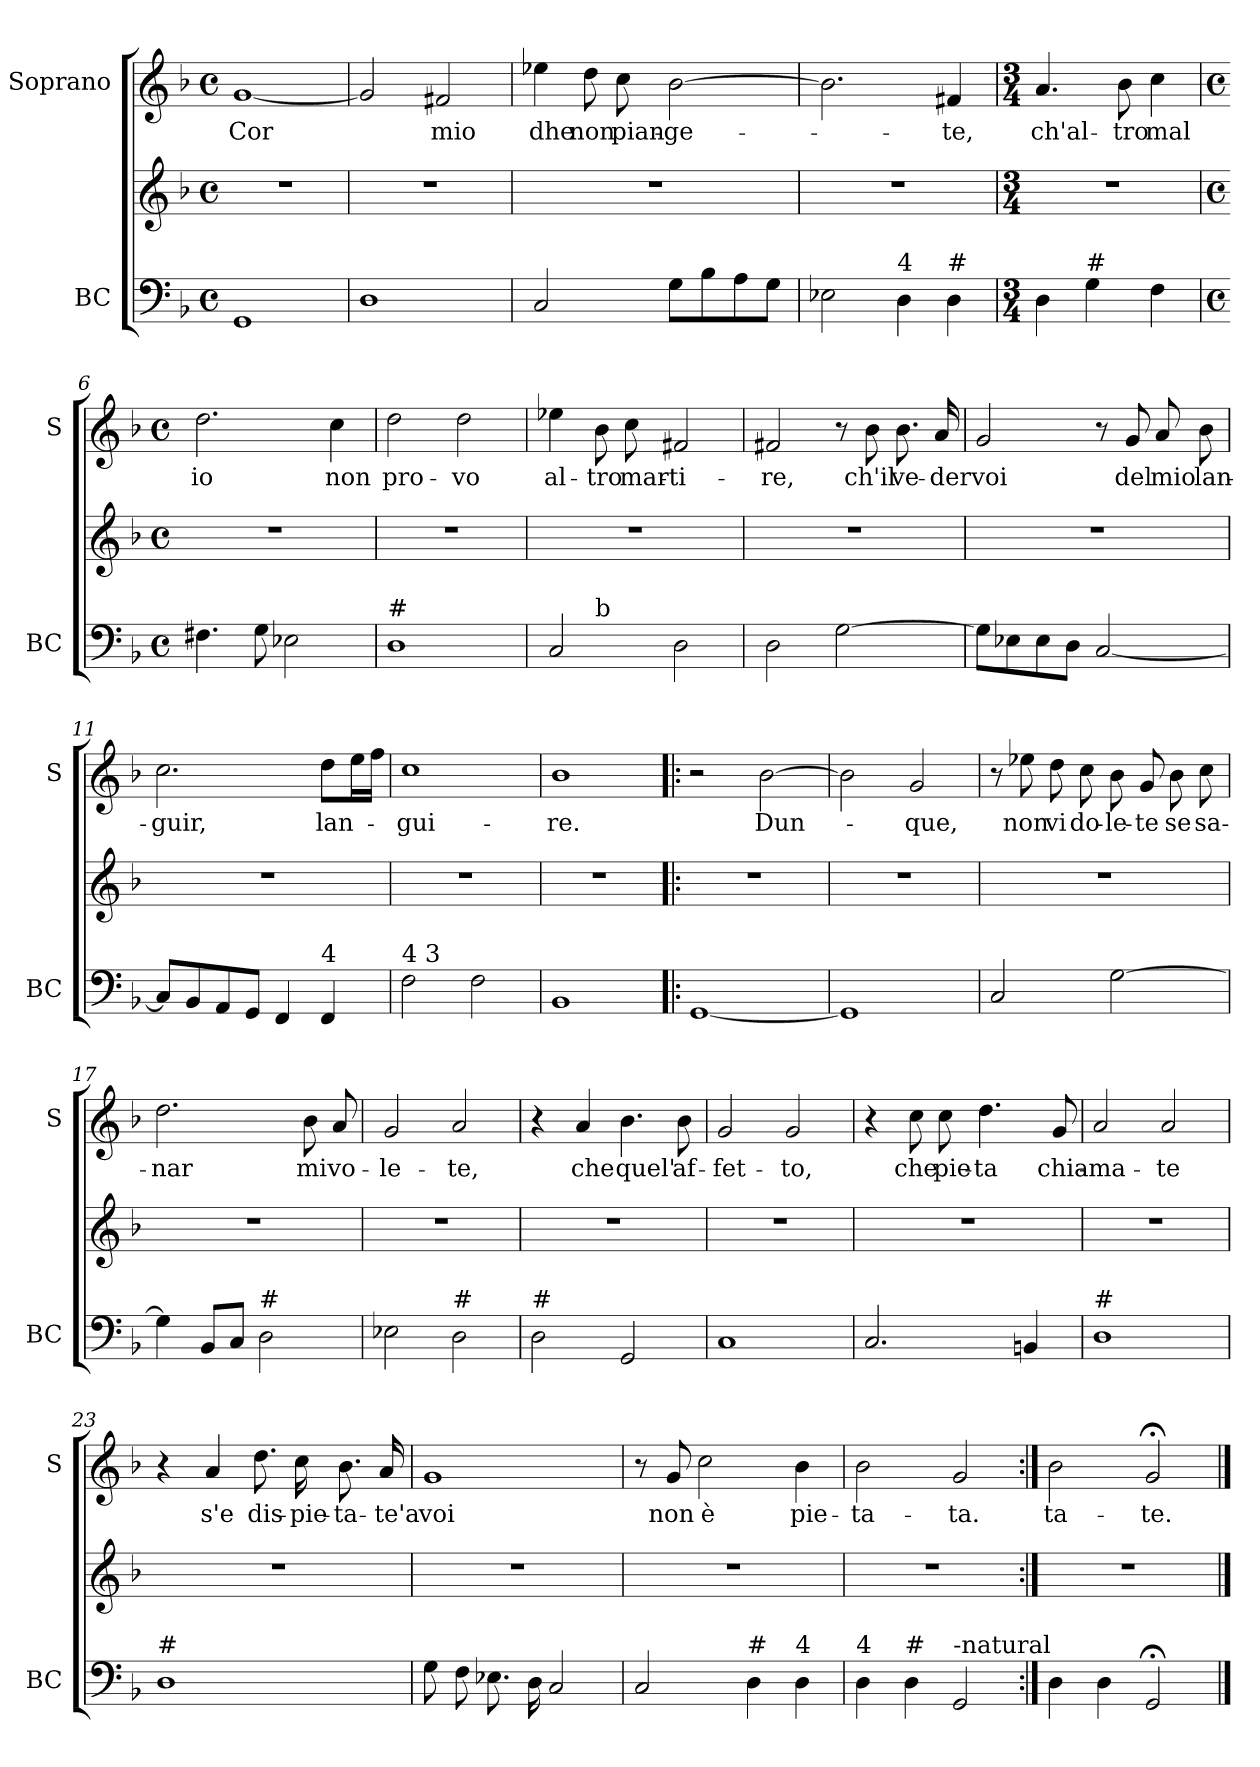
**kern	**kern	**kern	**text
*part2	*part2	*part1	*part1
*staff3	*staff2	*staff1	*staff1
*I"BC	*	*I"Soprano	*
*I'BC	*	*I'S	*
*clefF4	*clefG2	*clefG2	*
*k[b-]	*k[b-]	*k[b-]	*
*F:	*F:	*F:	*
*M4/4	*M4/4	*M4/4	*
*met(c)	*met(c)	*met(c)	*
=1	=1	=1	=1
!	!	!	!LO:LY:b
1GG	1r	[1g	Cor
=2	=2	=2	=2
1D	1r	2g/]	.
!	!	!	!LO:LY:b
.	.	2f#X/	mio
=3	=3	=3	=3
!	!	!	!LO:LY:b
2C/	1r	4ee-X\	dhe
!	!	!	!LO:LY:b
.	.	8dd\	non
!	!	!	!LO:LY:b
.	.	8cc\	pian-
!	!	!	!LO:LY:b
8G\L	.	[2b-\	-ge-
8B-\	.	.	.
8A\	.	.	.
8G\J	.	.	.
=4	=4	=4	=4
2E-X\	1r	2.b-\]	.
!LO:TX:a:t=4	!	!	!
4D\	.	.	.
!LO:TX:a:t=#	!	!	!
!	!	!	!LO:LY:b
4D\	.	4f#X/	-te,
!!LO:LB:g=z
=5	=5	=5	=5
*M3/4	*M3/4	*M3/4	*
!	!	!	!LO:LY:b
4D\	2.r	4.a/	ch'al-
!LO:TX:a:t=#	!	!	!
4G\	.	.	.
!	!	!	!LO:LY:b
.	.	8b-\	-tro
!	!	!	!LO:LY:b
4F\	.	4cc\	mal
=6	=6	=6	=6
*M4/4	*M4/4	*M4/4	*
*met(c)	*met(c)	*met(c)	*
!	!	!	!LO:LY:b
4.F#X\	1r	2.dd\	io
8G\	.	.	.
2E-X\	.	.	.
!	!	!	!LO:LY:b
.	.	4cc\	non
=7	=7	=7	=7
!LO:TX:a:t=#	!	!	!
!	!	!	!LO:LY:b
1D	1r	2dd\	pro-
!	!	!	!LO:LY:b
.	.	2dd\	-vo
=8	=8	=8	=8
!	!	!	!LO:LY:b
*^	*	*	*
2C/	4ryy	1r	4ee-X\	al-
!	!LO:TX:a:t=b	!	!	!
!	!	!	!	!LO:LY:b
.	2.ryy	.	8b-\	-tro
!	!	!	!	!LO:LY:b
.	.	.	8cc\	mar-
!	!	!	!	!LO:LY:b
2D\	.	.	2f#X/	-ti-
=9	=9	=9	=9	=9
!	!	!	!	!LO:LY:b
*v	*v	*	*	*
2D\	1r	2f#X/	-re,
[2G\	.	8r	.
!	!	!	!LO:LY:b
.	.	8b-\	ch'il
!	!	!	!LO:LY:b
.	.	8.b-\	ve-
!	!	!	!LO:LY:b
.	.	16a/	-der
!!LO:LB:g=z
=10	=10	=10	=10
!	!	!	!LO:LY:b
8G\L]	1r	2g/	voi
8E-X\	.	.	.
8E-\	.	.	.
8D\J	.	.	.
[2C/	.	8r	.
!	!	!	!LO:LY:b
.	.	8g/	del
!	!	!	!LO:LY:b
.	.	8a/	mio
!	!	!	!LO:LY:b
.	.	8b-\	lan-
=11	=11	=11	=11
!	!	!	!LO:LY:b
8C/L]	1r	2.cc\	-guir,
8BB-/	.	.	.
8AA/	.	.	.
8GG/J	.	.	.
4FF/	.	.	.
!LO:TX:a:t=4	!	!	!
!	!	!	!LO:LY:b
4FF/	.	8dd\L	lan-
.	.	16ee\L	.
.	.	16ff\JJ	.
=12	=12	=12	=12
!LO:TX:a:t=4           3	!	!	!
!	!	!	!LO:LY:b
2F\	1r	1cc	-gui-
2F\	.	.	.
=13	=13	=13	=13
!	!	!	!LO:LY:b
1BB-	1r	1b-	-re.
!!LO:PB:g=z
=14!|:	=14!|:	=14!|:	=14!|:
[1GG	1r	2r	.
!	!	!	!LO:LY:b
.	.	[2b-\	Dun-
=15	=15	=15	=15
1GG]	1r	2b-\]	.
!	!	!	!LO:LY:b
.	.	2g/	-que,
=16	=16	=16	=16
2C/	1r	8r	.
!	!	!	!LO:LY:b
.	.	8ee-X\	non
!	!	!	!LO:LY:b
.	.	8dd\	vi
!	!	!	!LO:LY:b
.	.	8cc\	do-
!	!	!	!LO:LY:b
[2G\	.	8b-\	-le-
!	!	!	!LO:LY:b
.	.	8g/	-te
!	!	!	!LO:LY:b
.	.	8b-\	se
!	!	!	!LO:LY:b
.	.	8cc\	sa-
=17	=17	=17	=17
!	!	!	!LO:LY:b
4G\]	1r	2.dd\	-nar
8BB-/L	.	.	.
8C/J	.	.	.
!LO:TX:a:t=#	!	!	!
2D\	.	.	.
!	!	!	!LO:LY:b
.	.	8b-\	mi
!	!	!	!LO:LY:b
.	.	8a/	vo-
!!LO:LB:g=z
=18	=18	=18	=18
!	!	!	!LO:LY:b
2E-X\	1r	2g/	-le-
!LO:TX:a:t=#	!	!	!
!	!	!	!LO:LY:b
2D\	.	2a/	-te,
=19	=19	=19	=19
!LO:TX:a:t=#	!	!	!
2D\	1r	4r	.
!	!	!	!LO:LY:b
.	.	4a/	che
!	!	!	!LO:LY:b
2GG/	.	4.b-\	quel'
!	!	!	!LO:LY:b
.	.	8b-\	af-
=20	=20	=20	=20
!	!	!	!LO:LY:b
1C	1r	2g/	-fet-
!	!	!	!LO:LY:b
.	.	2g/	-to,
=21	=21	=21	=21
2.C/	1r	4r	.
!	!	!	!LO:LY:b
.	.	8cc\	che
!	!	!	!LO:LY:b
.	.	8cc\	pie-
!	!	!	!LO:LY:b
.	.	4.dd\	-ta
4BBn/	.	.	.
!	!	!	!LO:LY:b
.	.	8g/	chia-
=22	=22	=22	=22
!LO:TX:a:t=#	!	!	!
!	!	!	!LO:LY:b
1D	1r	2a/	-ma-
!	!	!	!LO:LY:b
.	.	2a/	-te
!!LO:LB:g=z
=23	=23	=23	=23
!LO:TX:a:t=#	!	!	!
1D	1r	4r	.
!	!	!	!LO:LY:b
.	.	4a/	s'e
!	!	!	!LO:LY:b
.	.	8.dd\	dis-
!	!	!	!LO:LY:b
.	.	16cc\	-pie-
!	!	!	!LO:LY:b
.	.	8.b-\	-ta-
!	!	!	!LO:LY:b
.	.	16a/	-te'a
=24	=24	=24	=24
!	!	!	!LO:LY:b
8G\	1r	1g	voi
8F\	.	.	.
8.E-X\	.	.	.
16D\	.	.	.
2C/	.	.	.
=25	=25	=25	=25
2C/	1r	8r	.
!	!	!	!LO:LY:b
.	.	8g/	non
!	!	!	!LO:LY:b
.	.	2cc\	è
!LO:TX:a:t=#	!	!	!
4D\	.	.	.
!LO:TX:a:t=4	!	!	!
!	!	!	!LO:LY:b
4D\	.	4b-\	pie-
=26	=26	=26	=26
!LO:TX:a:t=4	!	!	!
!	!	!	!LO:LY:b
4D\	1r	2b-\	-ta-
!LO:TX:a:t=#	!	!	!
4D\	.	.	.
!LO:TX:a:t=-natural	!	!	!
!	!	!	!LO:LY:b
2GG/	.	2g/	-ta.
=27:|!	=27:|!	=27:|!	=27:|!
!	!	!	!LO:LY:b
4D\	1r	2b-\	ta-
4D\	.	.	.
!	!	!	!LO:LY:b
2GG;</	.	2g;/	-te.
==	==	==	==
*-	*-	*-	*-
